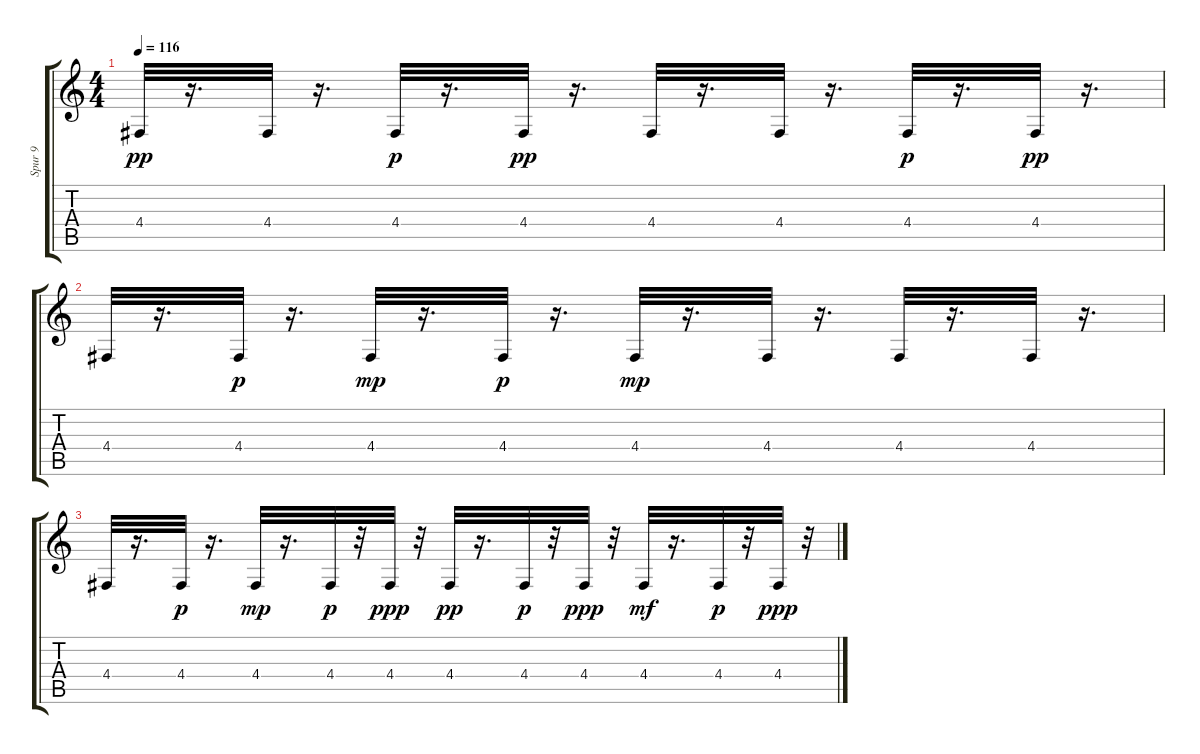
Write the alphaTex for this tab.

\track ("Spur 9" "Spur 9") {instrument drawbarorgan}
\staff {score tabs}
\tuning (E4 B3 G3 D3 A2 E2) {hide}
\ts (4 4)
\tempo 116
\clef g2
\ks c
4.4.32{dy pp} r.16{d} 4.4.32 r.16{d} 4.4.32{dy p} r.16{d} 4.4.32{dy pp} r.16{d} 4.4.32 r.16{d} 4.4.32 r.16{d} 4.4.32{dy p} r.16{d} 4.4.32{dy pp} r.16{d} |
4.4.32 r.16{d} 4.4.32{dy p} r.16{d} 4.4.32{dy mp} r.16{d} 4.4.32{dy p} r.16{d} 4.4.32{dy mp} r.16{d} 4.4.32 r.16{d} 4.4.32 r.16{d} 4.4.32 r.16{d} |
4.4.32 r.16{d} 4.4.32{dy p} r.16{d} 4.4.32{dy mp} r.16{d} 4.4.32{dy p} r.32 4.4.32{dy ppp} r.32 4.4.32{dy pp} r.16{d} 4.4.32{dy p} r.32 4.4.32{dy ppp} r.32 4.4.32{dy mf} r.16{d} 4.4.32{dy p} r.32 4.4.32{dy ppp} r.32
